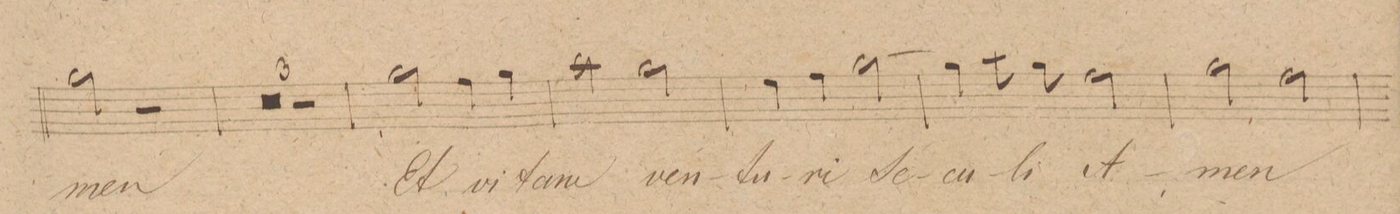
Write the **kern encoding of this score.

**kern	**text	**dynam
*I"Alto.	*	*
*clefC3	*	*
*k[g#c#f#]	*	*
*met(c|)	*	*
*M2/2	*	*
2a\	-men	.
2r	.	.
=222	=222	=222
0r	.	.
=223	=223	=223
=224	=224	=224
1r	.	.
=225	=225	=225
2a\	Et	.
4g#\	vi-	.
4a\	.	.
=226	=226	=226
2b\	-tam	.
2a\	ven-	.
=227	=227	=227
4f#\	-tu-	.
4g#\	-ri	.
[2a\	Se-	.
=228	=228	=228
4a\]	.	.
8b\	-cu-	.
8a\	-li	.
2g#\	A-	.
=229	=229	=229
2a\	-men	.
2g#\	.	.
=230	=230	=230
*-	*-	*-
